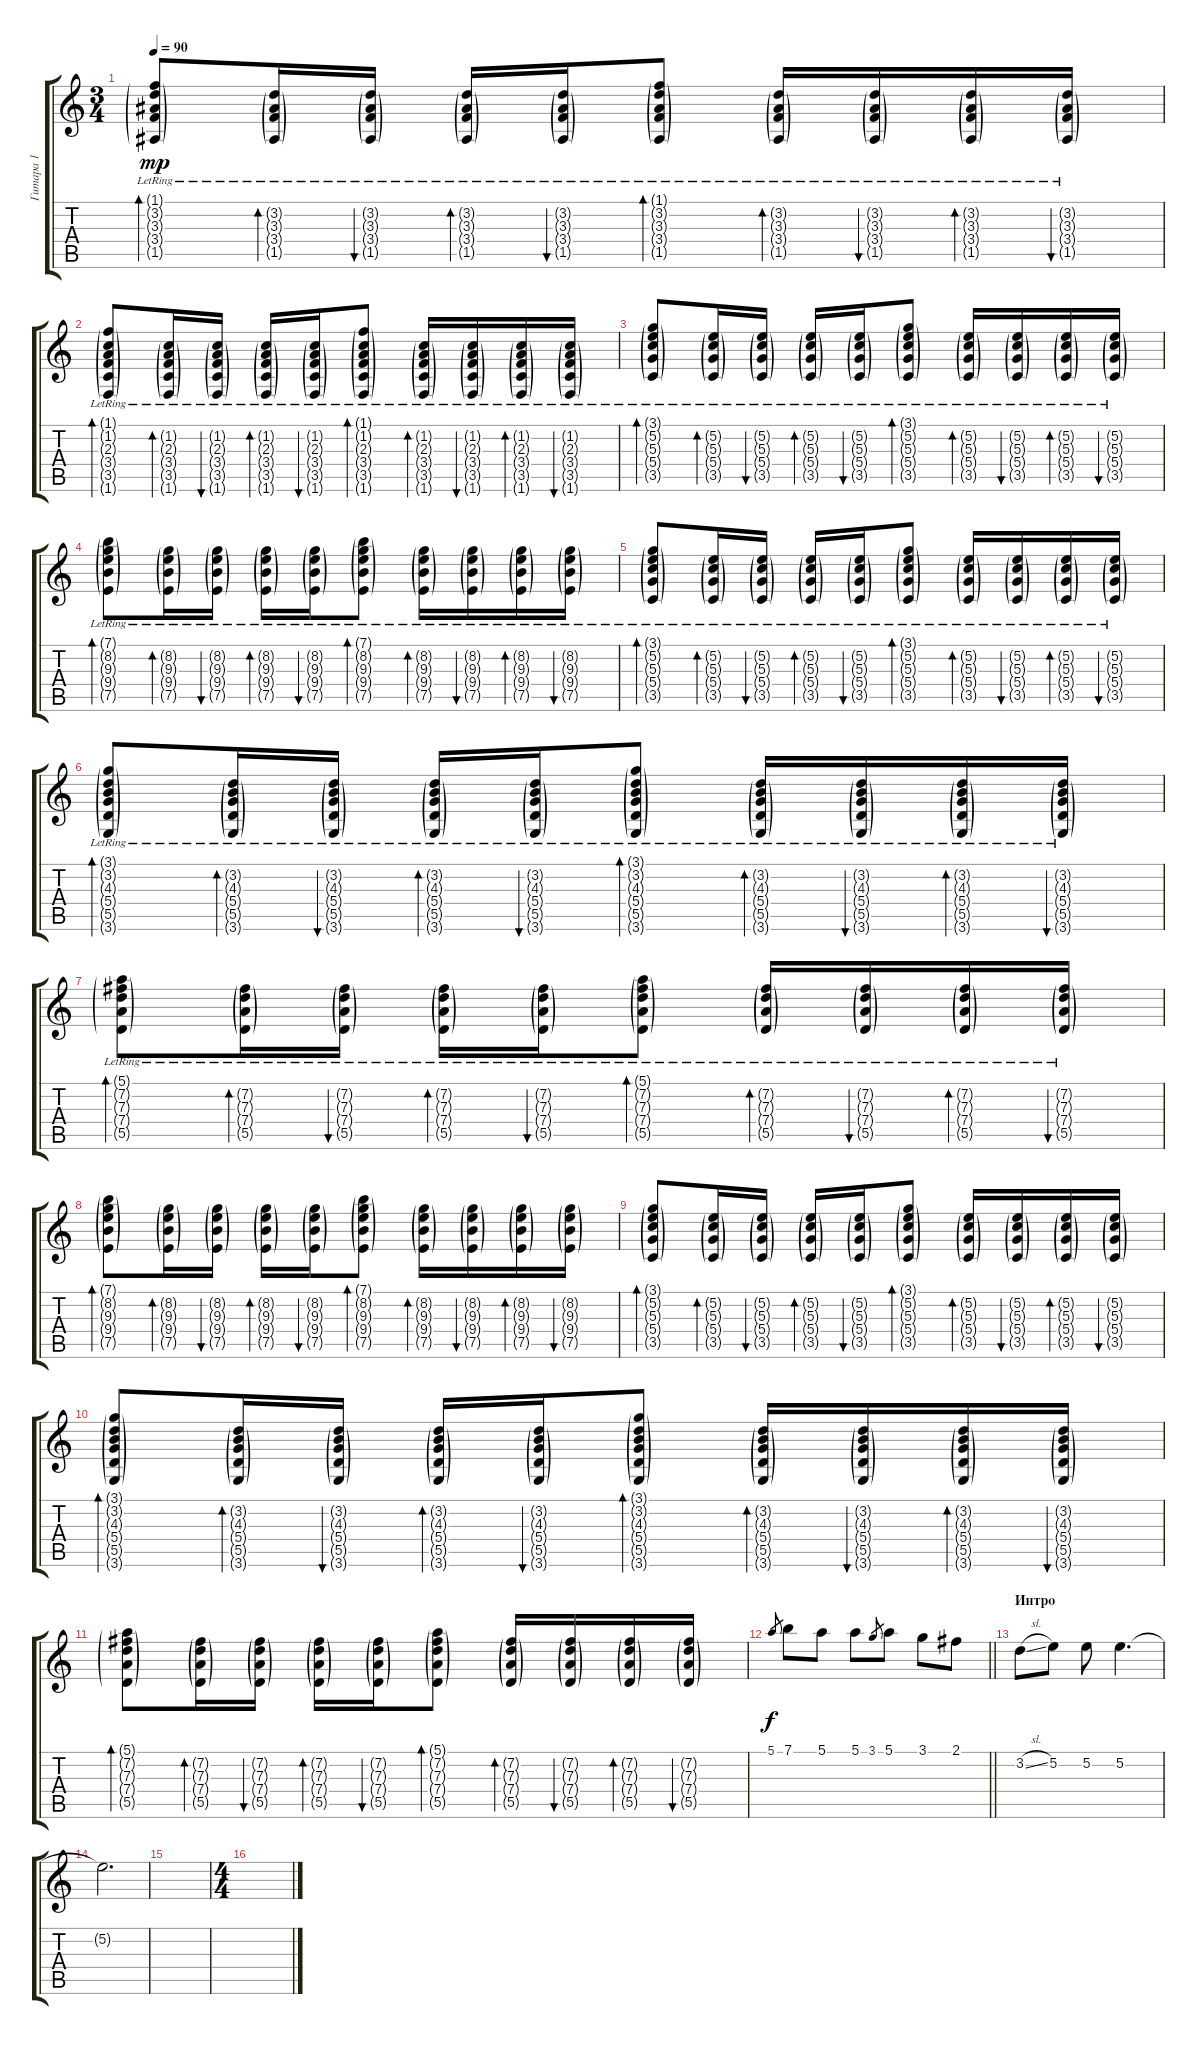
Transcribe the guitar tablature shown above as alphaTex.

\track ("Гитара 1" "Гитара 1") {instrument acousticguitarsteel}
\staff {score tabs}
\tuning (E4 B3 G3 D3 A2 E2) {hide}
\ts (3 4)
\tempo 90
\clef g2
\ks c
(1.1{g lr} 3.2{g lr} 3.3{g lr} 3.4{g lr} 1.5{g lr}).8{bd 60 dy mp} (3.2{g lr} 3.3{g lr} 3.4{g lr} 1.5{g lr}).16{bd 60} (3.2{g lr} 3.3{g lr} 3.4{g lr} 1.5{g lr}).16{bu 60} (3.2{g lr} 3.3{g lr} 3.4{g lr} 1.5{g lr}).16{bd 60} (3.2{g lr} 3.3{g lr} 3.4{g lr} 1.5{g lr}).16{bu 60} (1.1{g lr} 3.2{g lr} 3.3{g lr} 3.4{g lr} 1.5{g lr}).8{bd 60} (3.2{g lr} 3.3{g lr} 3.4{g lr} 1.5{g lr}).16{bd 60} (3.2{g lr} 3.3{g lr} 3.4{g lr} 1.5{g lr}).16{bu 60} (3.2{g lr} 3.3{g lr} 3.4{g lr} 1.5{g lr}).16{bd 60} (3.2{g lr} 3.3{g lr} 3.4{g lr} 1.5{g lr}).16{bu 60} |
(1.1{g lr} 1.2{g lr} 2.3{g lr} 3.4{g lr} 3.5{g lr} 1.6{g lr}).8{bd 60} (1.2{g lr} 2.3{g lr} 3.4{g lr} 3.5{g lr} 1.6{g lr}).16{bd 60} (1.2{g lr} 2.3{g lr} 3.4{g lr} 3.5{g lr} 1.6{g lr}).16{bu 60} (1.2{g lr} 2.3{g lr} 3.4{g lr} 3.5{g lr} 1.6{g lr}).16{bd 60} (1.2{g lr} 2.3{g lr} 3.4{g lr} 3.5{g lr} 1.6{g lr}).16{bu 60} (1.1{g lr} 1.2{g lr} 2.3{g lr} 3.4{g lr} 3.5{g lr} 1.6{g lr}).8{bd 60} (1.2{g lr} 2.3{g lr} 3.4{g lr} 3.5{g lr} 1.6{g lr}).16{bd 60} (1.2{g lr} 2.3{g lr} 3.4{g lr} 3.5{g lr} 1.6{g lr}).16{bu 60} (1.2{g lr} 2.3{g lr} 3.4{g lr} 3.5{g lr} 1.6{g lr}).16{bd 60} (1.2{g lr} 2.3{g lr} 3.4{g lr} 3.5{g lr} 1.6{g lr}).16{bu 60} |
(3.1{g lr} 5.2{g lr} 5.3{g lr} 5.4{g lr} 3.5{g lr}).8{bd 60} (5.2{g lr} 5.3{g lr} 5.4{g lr} 3.5{g lr}).16{bd 60} (5.2{g lr} 5.3{g lr} 5.4{g lr} 3.5{g lr}).16{bu 60} (5.2{g lr} 5.3{g lr} 5.4{g lr} 3.5{g lr}).16{bd 60} (5.2{g lr} 5.3{g lr} 5.4{g lr} 3.5{g lr}).16{bu 60} (3.1{g lr} 5.2{g lr} 5.3{g lr} 5.4{g lr} 3.5{g lr}).8{bd 60} (5.2{g lr} 5.3{g lr} 5.4{g lr} 3.5{g lr}).16{bd 60} (5.2{g lr} 5.3{g lr} 5.4{g lr} 3.5{g lr}).16{bu 60} (5.2{g lr} 5.3{g lr} 5.4{g lr} 3.5{g lr}).16{bd 60} (5.2{g lr} 5.3{g lr} 5.4{g lr} 3.5{g lr}).16{bu 60} |
(7.1{g lr} 8.2{g lr} 9.3{g lr} 9.4{g lr} 7.5{g lr}).8{bd 60} (8.2{g lr} 9.3{g lr} 9.4{g lr} 7.5{g lr}).16{bd 60} (8.2{g lr} 9.3{g lr} 9.4{g lr} 7.5{g lr}).16{bu 60} (8.2{g lr} 9.3{g lr} 9.4{g lr} 7.5{g lr}).16{bd 60} (8.2{g lr} 9.3{g lr} 9.4{g lr} 7.5{g lr}).16{bu 60} (7.1{g lr} 8.2{g lr} 9.3{g lr} 9.4{g lr} 7.5{g lr}).8{bd 60} (8.2{g lr} 9.3{g lr} 9.4{g lr} 7.5{g lr}).16{bd 60} (8.2{g lr} 9.3{g lr} 9.4{g lr} 7.5{g lr}).16{bu 60} (8.2{g lr} 9.3{g lr} 9.4{g lr} 7.5{g lr}).16{bd 60} (8.2{g lr} 9.3{g lr} 9.4{g lr} 7.5{g lr}).16{bu 60} |
(3.1{g lr} 5.2{g lr} 5.3{g lr} 5.4{g lr} 3.5{g lr}).8{bd 60} (5.2{g lr} 5.3{g lr} 5.4{g lr} 3.5{g lr}).16{bd 60} (5.2{g lr} 5.3{g lr} 5.4{g lr} 3.5{g lr}).16{bu 60} (5.2{g lr} 5.3{g lr} 5.4{g lr} 3.5{g lr}).16{bd 60} (5.2{g lr} 5.3{g lr} 5.4{g lr} 3.5{g lr}).16{bu 60} (3.1{g lr} 5.2{g lr} 5.3{g lr} 5.4{g lr} 3.5{g lr}).8{bd 60} (5.2{g lr} 5.3{g lr} 5.4{g lr} 3.5{g lr}).16{bd 60} (5.2{g lr} 5.3{g lr} 5.4{g lr} 3.5{g lr}).16{bu 60} (5.2{g lr} 5.3{g lr} 5.4{g lr} 3.5{g lr}).16{bd 60} (5.2{g lr} 5.3{g lr} 5.4{g lr} 3.5{g lr}).16{bu 60} |
(3.1{g lr} 3.2{g lr} 4.3{g lr} 5.4{g lr} 5.5{g lr} 3.6{g lr}).8{bd 60} (3.2{g lr} 4.3{g lr} 5.4{g lr} 5.5{g lr} 3.6{g lr}).16{bd 60} (3.2{g lr} 4.3{g lr} 5.4{g lr} 5.5{g lr} 3.6{g lr}).16{bu 60} (3.2{g lr} 4.3{g lr} 5.4{g lr} 5.5{g lr} 3.6{g lr}).16{bd 60} (3.2{g lr} 4.3{g lr} 5.4{g lr} 5.5{g lr} 3.6{g lr}).16{bu 60} (3.1{g lr} 3.2{g lr} 4.3{g lr} 5.4{g lr} 5.5{g lr} 3.6{g lr}).8{bd 60} (3.2{g lr} 4.3{g lr} 5.4{g lr} 5.5{g lr} 3.6{g lr}).16{bd 60} (3.2{g lr} 4.3{g lr} 5.4{g lr} 5.5{g lr} 3.6{g lr}).16{bu 60} (3.2{g lr} 4.3{g lr} 5.4{g lr} 5.5{g lr} 3.6{g lr}).16{bd 60} (3.2{g lr} 4.3{g lr} 5.4{g lr} 5.5{g lr} 3.6{g lr}).16{bu 60} |
(5.1{g lr} 7.2{g lr} 7.3{g lr} 7.4{g lr} 5.5{g lr}).8{bd 60} (7.2{g lr} 7.3{g lr} 7.4{g lr} 5.5{g lr}).16{bd 60} (7.2{g lr} 7.3{g lr} 7.4{g lr} 5.5{g lr}).16{bu 60} (7.2{g lr} 7.3{g lr} 7.4{g lr} 5.5{g lr}).16{bd 60} (7.2{g lr} 7.3{g lr} 7.4{g lr} 5.5{g lr}).16{bu 60} (5.1{g lr} 7.2{g lr} 7.3{g lr} 7.4{g lr} 5.5{g lr}).8{bd 60} (7.2{g lr} 7.3{g lr} 7.4{g lr} 5.5{g lr}).16{bd 60} (7.2{g lr} 7.3{g lr} 7.4{g lr} 5.5{g lr}).16{bu 60} (7.2{g lr} 7.3{g lr} 7.4{g lr} 5.5{g lr}).16{bd 60} (7.2{g lr} 7.3{g lr} 7.4{g lr} 5.5{g lr}).16{bu 60} |
(7.1{g} 8.2{g} 9.3{g} 9.4{g} 7.5{g}).8{bd 60} (8.2{g} 9.3{g} 9.4{g} 7.5{g}).16{bd 60} (8.2{g} 9.3{g} 9.4{g} 7.5{g}).16{bu 60} (8.2{g} 9.3{g} 9.4{g} 7.5{g}).16{bd 60} (8.2{g} 9.3{g} 9.4{g} 7.5{g}).16{bu 60} (7.1{g} 8.2{g} 9.3{g} 9.4{g} 7.5{g}).8{bd 60} (8.2{g} 9.3{g} 9.4{g} 7.5{g}).16{bd 60} (8.2{g} 9.3{g} 9.4{g} 7.5{g}).16{bu 60} (8.2{g} 9.3{g} 9.4{g} 7.5{g}).16{bd 60} (8.2{g} 9.3{g} 9.4{g} 7.5{g}).16{bu 60} |
(3.1{g} 5.2{g} 5.3{g} 5.4{g} 3.5{g}).8{bd 60} (5.2{g} 5.3{g} 5.4{g} 3.5{g}).16{bd 60} (5.2{g} 5.3{g} 5.4{g} 3.5{g}).16{bu 60} (5.2{g} 5.3{g} 5.4{g} 3.5{g}).16{bd 60} (5.2{g} 5.3{g} 5.4{g} 3.5{g}).16{bu 60} (3.1{g} 5.2{g} 5.3{g} 5.4{g} 3.5{g}).8{bd 60} (5.2{g} 5.3{g} 5.4{g} 3.5{g}).16{bd 60} (5.2{g} 5.3{g} 5.4{g} 3.5{g}).16{bu 60} (5.2{g} 5.3{g} 5.4{g} 3.5{g}).16{bd 60} (5.2{g} 5.3{g} 5.4{g} 3.5{g}).16{bu 60} |
(3.1{g} 3.2{g} 4.3{g} 5.4{g} 5.5{g} 3.6{g}).8{bd 60} (3.2{g} 4.3{g} 5.4{g} 5.5{g} 3.6{g}).16{bd 60} (3.2{g} 4.3{g} 5.4{g} 5.5{g} 3.6{g}).16{bu 60} (3.2{g} 4.3{g} 5.4{g} 5.5{g} 3.6{g}).16{bd 60} (3.2{g} 4.3{g} 5.4{g} 5.5{g} 3.6{g}).16{bu 60} (3.1{g} 3.2{g} 4.3{g} 5.4{g} 5.5{g} 3.6{g}).8{bd 60} (3.2{g} 4.3{g} 5.4{g} 5.5{g} 3.6{g}).16{bd 60} (3.2{g} 4.3{g} 5.4{g} 5.5{g} 3.6{g}).16{bu 60} (3.2{g} 4.3{g} 5.4{g} 5.5{g} 3.6{g}).16{bd 60} (3.2{g} 4.3{g} 5.4{g} 5.5{g} 3.6{g}).16{bu 60} |
(5.1{g} 7.2{g} 7.3{g} 7.4{g} 5.5{g}).8{bd 60} (7.2{g} 7.3{g} 7.4{g} 5.5{g}).16{bd 60} (7.2{g} 7.3{g} 7.4{g} 5.5{g}).16{bu 60} (7.2{g} 7.3{g} 7.4{g} 5.5{g}).16{bd 60} (7.2{g} 7.3{g} 7.4{g} 5.5{g}).16{bu 60} (5.1{g} 7.2{g} 7.3{g} 7.4{g} 5.5{g}).8{bd 60} (7.2{g} 7.3{g} 7.4{g} 5.5{g}).16{bd 60} (7.2{g} 7.3{g} 7.4{g} 5.5{g}).16{bu 60} (7.2{g} 7.3{g} 7.4{g} 5.5{g}).16{bd 60} (7.2{g} 7.3{g} 7.4{g} 5.5{g}).16{bu 60} |
\barLineRight lightlight
5.1.8{gr dy f} 7.1.8 5.1.8 5.1.8 3.1.8{gr} 5.1.8 3.1.8 2.1.8 |
\section ("" "Интро")
3.2{sl}.8 5.2.8 5.2.8 5.2.4{d} |
5.2{t}.2{d} |
|
\ts (4 4)
